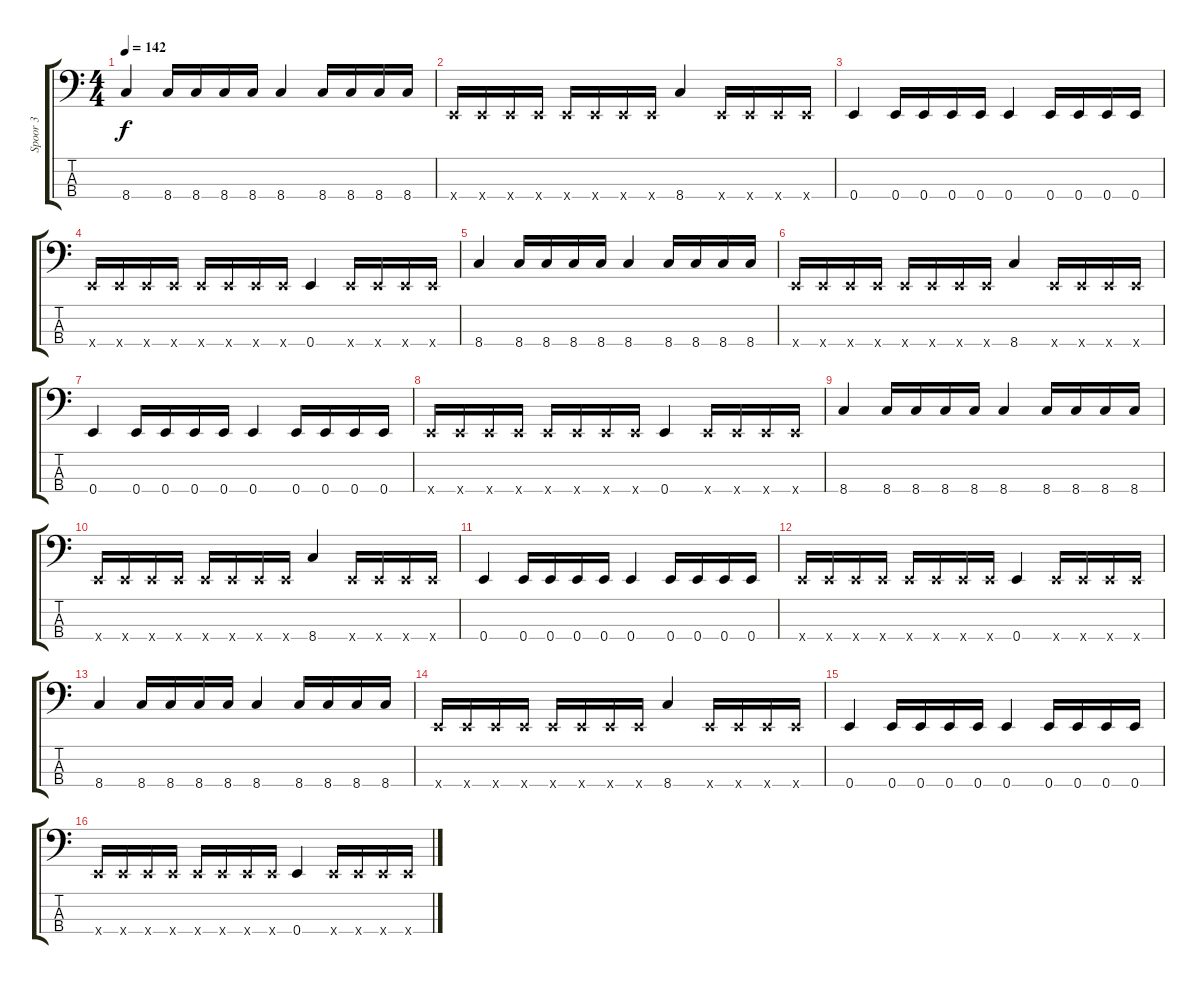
\track ("Spoor 3" "Spoor 3") {instrument electricbassfinger}
\staff {score tabs}
\tuning (G2 D2 A1 E1) {hide}
\ts (4 4)
\tempo 142
\clef f4
\ks c
8.4.4{dy f} 8.4.16 8.4.16 8.4.16 8.4.16 8.4.4 8.4.16 8.4.16 8.4.16 8.4.16 |
0.4{x}.16 0.4{x}.16 0.4{x}.16 0.4{x}.16 0.4{x}.16 0.4{x}.16 0.4{x}.16 0.4{x}.16 8.4.4 0.4{x}.16 0.4{x}.16 0.4{x}.16 0.4{x}.16 |
0.4.4 0.4.16 0.4.16 0.4.16 0.4.16 0.4.4 0.4.16 0.4.16 0.4.16 0.4.16 |
0.4{x}.16 0.4{x}.16 0.4{x}.16 0.4{x}.16 0.4{x}.16 0.4{x}.16 0.4{x}.16 0.4{x}.16 0.4.4 0.4{x}.16 0.4{x}.16 0.4{x}.16 0.4{x}.16 |
8.4.4 8.4.16 8.4.16 8.4.16 8.4.16 8.4.4 8.4.16 8.4.16 8.4.16 8.4.16 |
0.4{x}.16 0.4{x}.16 0.4{x}.16 0.4{x}.16 0.4{x}.16 0.4{x}.16 0.4{x}.16 0.4{x}.16 8.4.4 0.4{x}.16 0.4{x}.16 0.4{x}.16 0.4{x}.16 |
0.4.4 0.4.16 0.4.16 0.4.16 0.4.16 0.4.4 0.4.16 0.4.16 0.4.16 0.4.16 |
0.4{x}.16 0.4{x}.16 0.4{x}.16 0.4{x}.16 0.4{x}.16 0.4{x}.16 0.4{x}.16 0.4{x}.16 0.4.4 0.4{x}.16 0.4{x}.16 0.4{x}.16 0.4{x}.16 |
8.4.4 8.4.16 8.4.16 8.4.16 8.4.16 8.4.4 8.4.16 8.4.16 8.4.16 8.4.16 |
0.4{x}.16 0.4{x}.16 0.4{x}.16 0.4{x}.16 0.4{x}.16 0.4{x}.16 0.4{x}.16 0.4{x}.16 8.4.4 0.4{x}.16 0.4{x}.16 0.4{x}.16 0.4{x}.16 |
0.4.4 0.4.16 0.4.16 0.4.16 0.4.16 0.4.4 0.4.16 0.4.16 0.4.16 0.4.16 |
0.4{x}.16 0.4{x}.16 0.4{x}.16 0.4{x}.16 0.4{x}.16 0.4{x}.16 0.4{x}.16 0.4{x}.16 0.4.4 0.4{x}.16 0.4{x}.16 0.4{x}.16 0.4{x}.16 |
8.4.4 8.4.16 8.4.16 8.4.16 8.4.16 8.4.4 8.4.16 8.4.16 8.4.16 8.4.16 |
0.4{x}.16 0.4{x}.16 0.4{x}.16 0.4{x}.16 0.4{x}.16 0.4{x}.16 0.4{x}.16 0.4{x}.16 8.4.4 0.4{x}.16 0.4{x}.16 0.4{x}.16 0.4{x}.16 |
0.4.4 0.4.16 0.4.16 0.4.16 0.4.16 0.4.4 0.4.16 0.4.16 0.4.16 0.4.16 |
0.4{x}.16 0.4{x}.16 0.4{x}.16 0.4{x}.16 0.4{x}.16 0.4{x}.16 0.4{x}.16 0.4{x}.16 0.4.4 0.4{x}.16 0.4{x}.16 0.4{x}.16 0.4{x}.16
